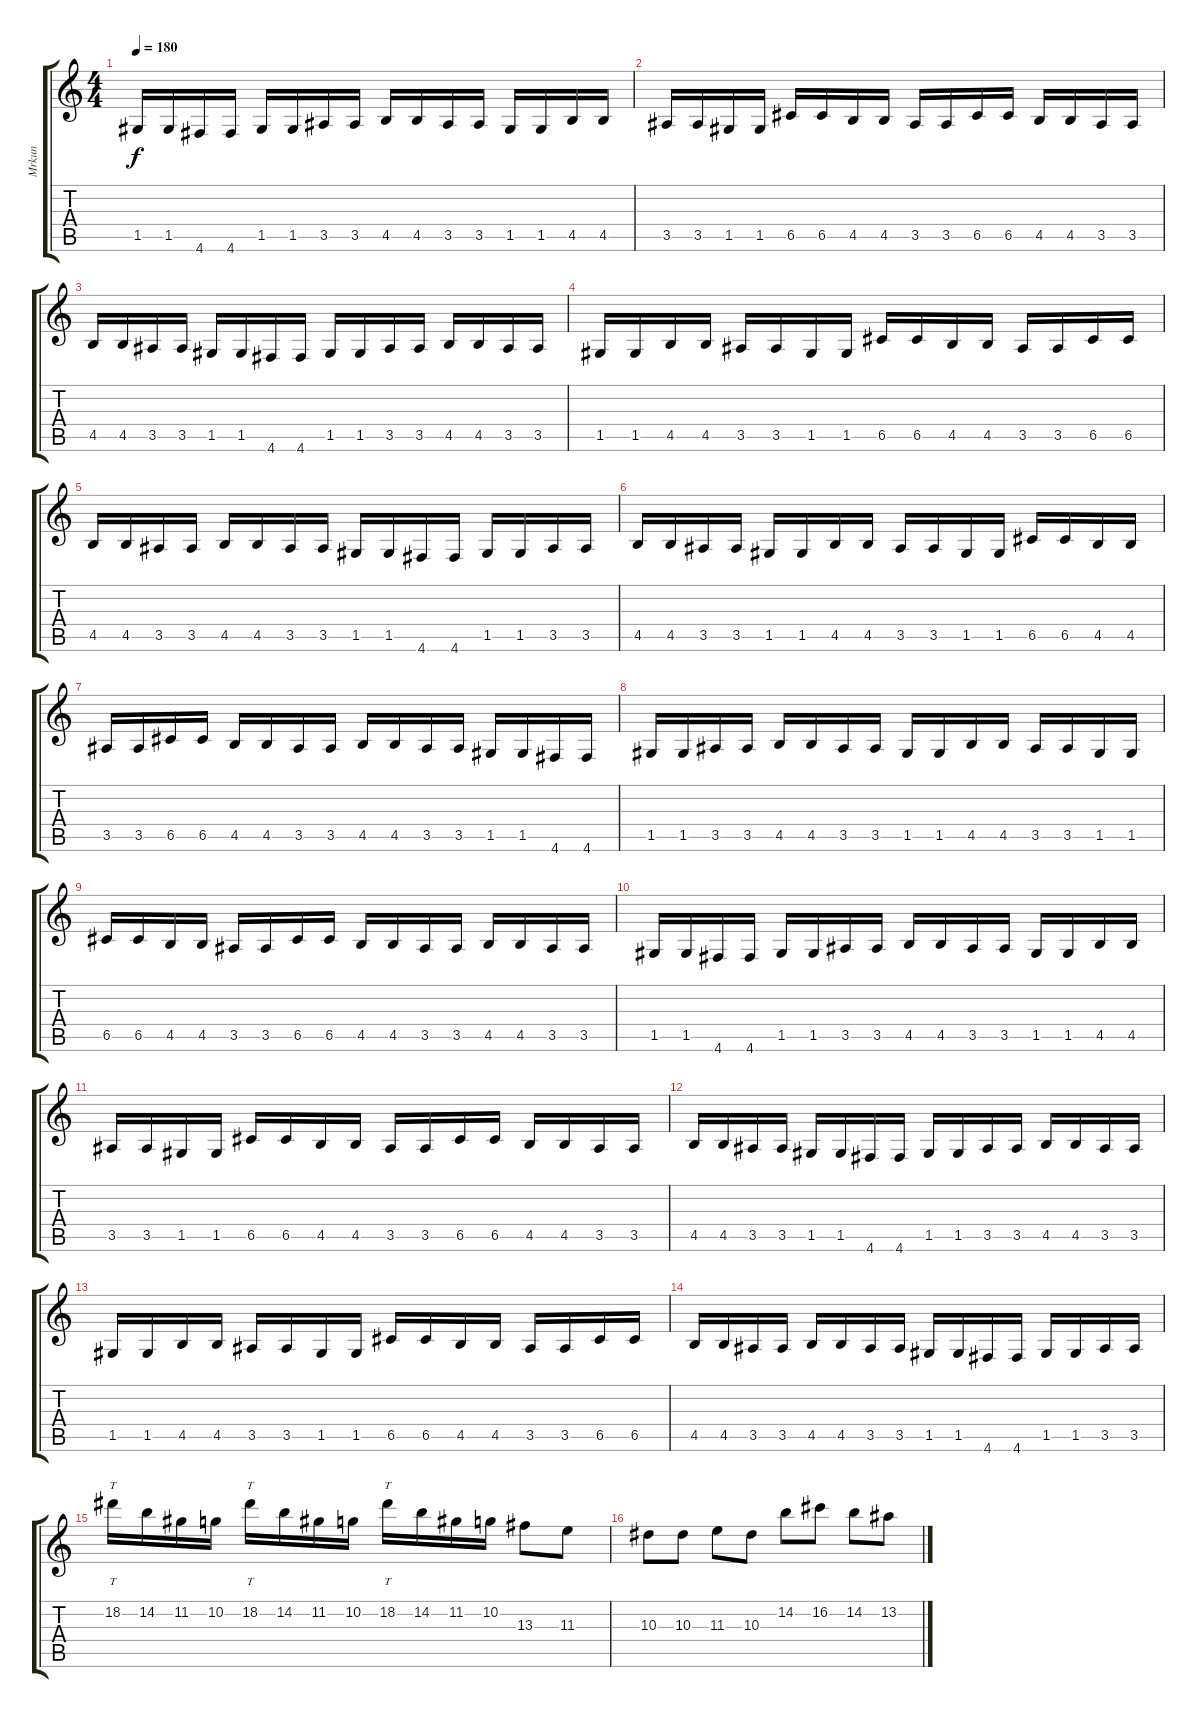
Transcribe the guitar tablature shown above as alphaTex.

\track ("Mrkun" "Mrkun") {instrument distortionguitar}
\staff {score tabs}
\tuning (D4 A3 F3 C3 G2 D2) {hide}
\ts (4 4)
\tempo 180
\clef g2
\ks c
1.5.16{dy f} 1.5.16 4.6.16 4.6.16 1.5.16 1.5.16 3.5.16 3.5.16 4.5.16 4.5.16 3.5.16 3.5.16 1.5.16 1.5.16 4.5.16 4.5.16 |
3.5.16 3.5.16 1.5.16 1.5.16 6.5.16 6.5.16 4.5.16 4.5.16 3.5.16 3.5.16 6.5.16 6.5.16 4.5.16 4.5.16 3.5.16 3.5.16 |
4.5.16 4.5.16 3.5.16 3.5.16 1.5.16 1.5.16 4.6.16 4.6.16 1.5.16 1.5.16 3.5.16 3.5.16 4.5.16 4.5.16 3.5.16 3.5.16 |
1.5.16 1.5.16 4.5.16 4.5.16 3.5.16 3.5.16 1.5.16 1.5.16 6.5.16 6.5.16 4.5.16 4.5.16 3.5.16 3.5.16 6.5.16 6.5.16 |
4.5.16 4.5.16 3.5.16 3.5.16 4.5.16 4.5.16 3.5.16 3.5.16 1.5.16 1.5.16 4.6.16 4.6.16 1.5.16 1.5.16 3.5.16 3.5.16 |
4.5.16 4.5.16 3.5.16 3.5.16 1.5.16 1.5.16 4.5.16 4.5.16 3.5.16 3.5.16 1.5.16 1.5.16 6.5.16 6.5.16 4.5.16 4.5.16 |
3.5.16 3.5.16 6.5.16 6.5.16 4.5.16 4.5.16 3.5.16 3.5.16 4.5.16 4.5.16 3.5.16 3.5.16 1.5.16 1.5.16 4.6.16 4.6.16 |
1.5.16 1.5.16 3.5.16 3.5.16 4.5.16 4.5.16 3.5.16 3.5.16 1.5.16 1.5.16 4.5.16 4.5.16 3.5.16 3.5.16 1.5.16 1.5.16 |
6.5.16 6.5.16 4.5.16 4.5.16 3.5.16 3.5.16 6.5.16 6.5.16 4.5.16 4.5.16 3.5.16 3.5.16 4.5.16 4.5.16 3.5.16 3.5.16 |
1.5.16 1.5.16 4.6.16 4.6.16 1.5.16 1.5.16 3.5.16 3.5.16 4.5.16 4.5.16 3.5.16 3.5.16 1.5.16 1.5.16 4.5.16 4.5.16 |
3.5.16 3.5.16 1.5.16 1.5.16 6.5.16 6.5.16 4.5.16 4.5.16 3.5.16 3.5.16 6.5.16 6.5.16 4.5.16 4.5.16 3.5.16 3.5.16 |
4.5.16 4.5.16 3.5.16 3.5.16 1.5.16 1.5.16 4.6.16 4.6.16 1.5.16 1.5.16 3.5.16 3.5.16 4.5.16 4.5.16 3.5.16 3.5.16 |
1.5.16 1.5.16 4.5.16 4.5.16 3.5.16 3.5.16 1.5.16 1.5.16 6.5.16 6.5.16 4.5.16 4.5.16 3.5.16 3.5.16 6.5.16 6.5.16 |
4.5.16 4.5.16 3.5.16 3.5.16 4.5.16 4.5.16 3.5.16 3.5.16 1.5.16 1.5.16 4.6.16 4.6.16 1.5.16 1.5.16 3.5.16 3.5.16 |
18.2.16{tt} 14.2.16 11.2.16 10.2.16 18.2.16{tt} 14.2.16 11.2.16 10.2.16 18.2.16{tt} 14.2.16 11.2.16 10.2.16 13.3.8 11.3.8 |
10.3.8 10.3.8 11.3.8 10.3.8 14.2.8 16.2.8 14.2.8 13.2.8
